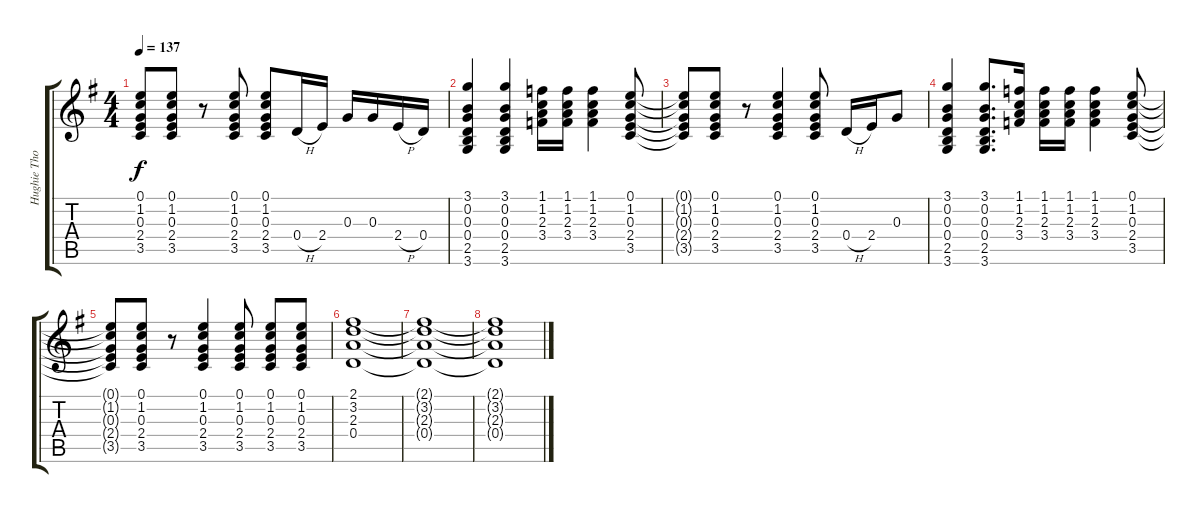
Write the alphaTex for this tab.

\track ("Hughie Thomasson Guitar" "Hughie Tho") {instrument electricguitarclean}
\staff {score tabs}
\tuning (E4 B3 G3 D3 A2 E2) {hide}
\ts (4 4)
\tempo 137
\clef g2
\ks g
(0.1{t} 1.2{t} 0.3{t} 2.4{t} 3.5{t}).8{dy f} (0.1 1.2 0.3 2.4 3.5).8 r.8 (0.1 1.2 0.3 2.4 3.5).8 (0.1 1.2 0.3 2.4 3.5).8 0.4{h}.16 2.4.16 0.3.16 0.3.16 2.4{h}.16 0.4.16 |
(3.1 0.2 0.3 0.4 2.5 3.6).4 (3.1 0.2 0.3 0.4 2.5 3.6).4 (1.1 1.2 2.3 3.4).16 (1.1 1.2 2.3 3.4).16 (1.1 1.2 2.3 3.4).4 (0.1 1.2 0.3 2.4 3.5).8 |
(0.1{t} 1.2{t} 0.3{t} 2.4{t} 3.5{t}).8 (0.1 1.2 0.3 2.4 3.5).8 r.8 (0.1 1.2 0.3 2.4 3.5).4 (0.1 1.2 0.3 2.4 3.5).8 0.4{h}.16 2.4.16 0.3.8 |
(3.1 0.2 0.3 0.4 2.5 3.6).4 (3.1 0.2 0.3 0.4 2.5 3.6).8{d} (1.1 1.2 2.3 3.4).16 (1.1 1.2 2.3 3.4).16 (1.1 1.2 2.3 3.4).16 (1.1 1.2 2.3 3.4).4 (0.1 1.2 0.3 2.4 3.5).8 |
(0.1{t} 1.2{t} 0.3{t} 2.4{t} 3.5{t}).8 (0.1 1.2 0.3 2.4 3.5).8 r.8 (0.1 1.2 0.3 2.4 3.5).4 (0.1 1.2 0.3 2.4 3.5).8 (0.1 1.2 0.3 2.4 3.5).8 (0.1 1.2 0.3 2.4 3.5).8 |
(2.1 3.2 2.3 0.4).1 |
(2.1{t} 3.2{t} 2.3{t} 0.4{t}).1 |
(2.1{t} 3.2{t} 2.3{t} 0.4{t}).1
